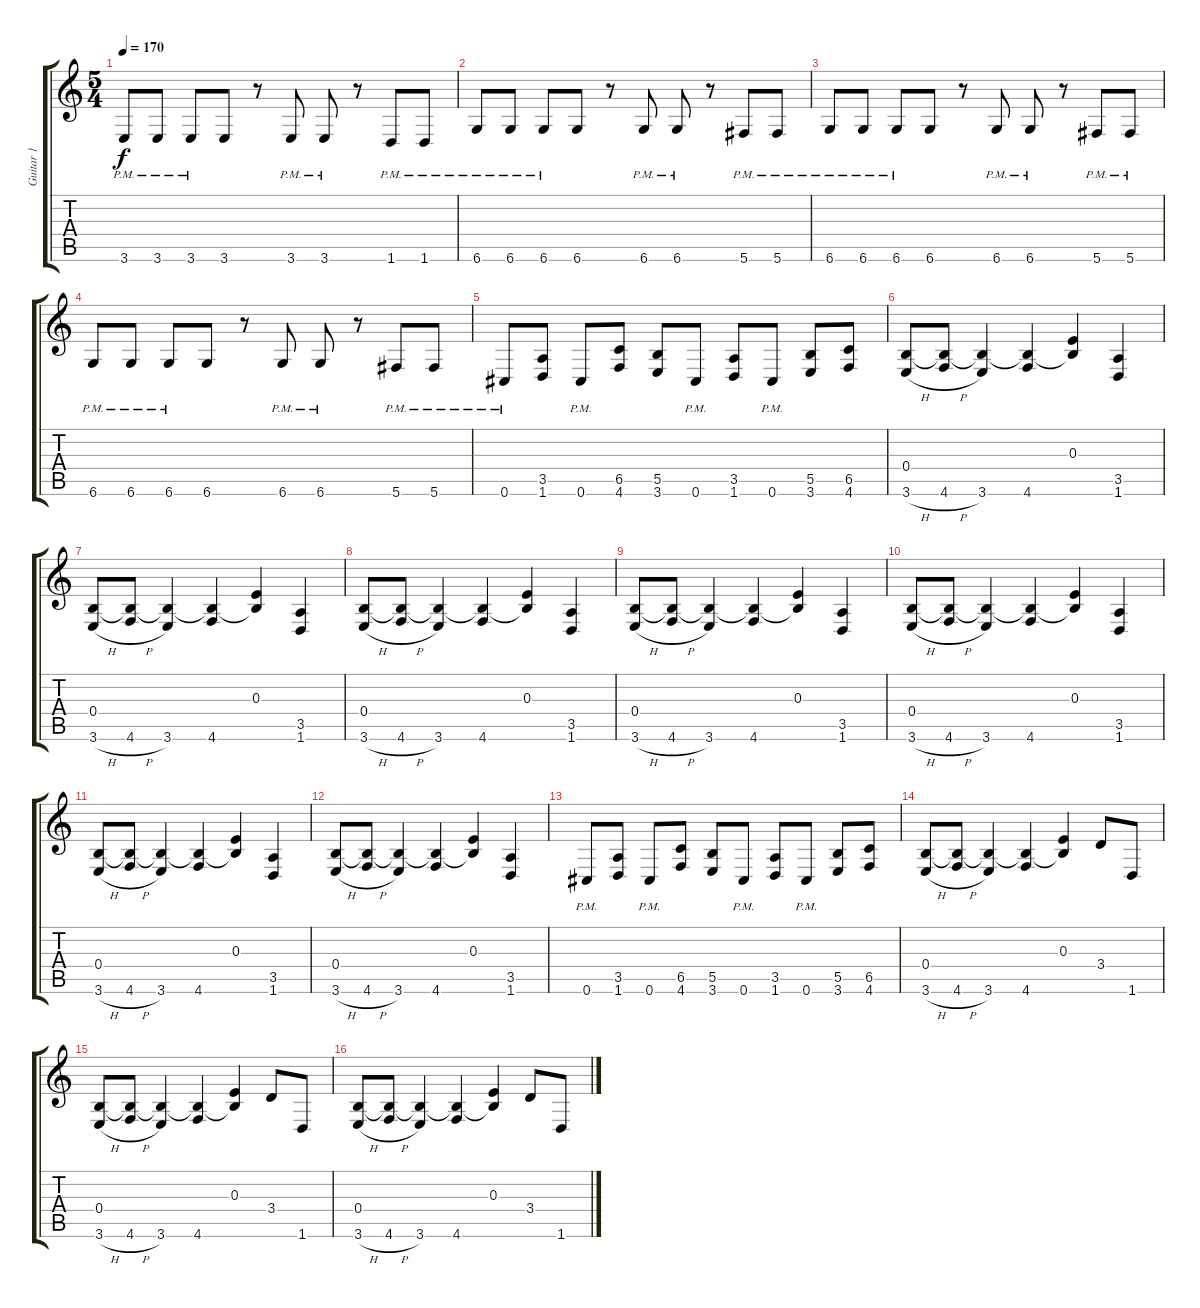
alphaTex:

\track ("Guitar 1" "Guitar 1") {instrument distortionguitar}
\staff {score tabs}
\tuning (Db4 Ab3 E3 B2 Gb2 Db2) {hide}
\ts (5 4)
\tempo 170
\clef g2
\ks c
3.6{pm}.8{dy f beam merge} 3.6{pm}.8{beam split} 3.6{pm}.8 3.6.8 r.8 3.6{pm}.8 3.6{pm}.8 r.8 1.6{pm}.8 1.6{pm}.8 |
6.6{pm}.8{beam merge} 6.6{pm}.8{beam split} 6.6{pm}.8 6.6.8 r.8 6.6{pm}.8 6.6{pm}.8 r.8 5.6{pm}.8 5.6{pm}.8 |
6.6{pm}.8{beam merge} 6.6{pm}.8{beam split} 6.6{pm}.8 6.6.8 r.8 6.6{pm}.8 6.6{pm}.8 r.8 5.6{pm}.8 5.6{pm}.8 |
6.6{pm}.8{beam merge} 6.6{pm}.8{beam split} 6.6{pm}.8 6.6.8 r.8 6.6{pm}.8 6.6{pm}.8 r.8 5.6{pm}.8 5.6{pm}.8 |
0.6{pm}.8 (3.5 1.6).8 0.6{pm}.8 (6.5 4.6).8 (5.5 3.6).8 0.6{pm}.8 (3.5 1.6).8 0.6{pm}.8 (5.5 3.6).8 (6.5 4.6).8 |
(0.4 3.6{h}).8 (0.4{t} 4.6{h}).8 (0.4{t} 3.6).4 (0.4{t} 4.6).4 (0.3 0.4{t}).4 (3.5 1.6).4 |
(0.4 3.6{h}).8 (0.4{t} 4.6{h}).8 (0.4{t} 3.6).4 (0.4{t} 4.6).4 (0.3 0.4{t}).4 (3.5 1.6).4 |
(0.4 3.6{h}).8 (0.4{t} 4.6{h}).8 (0.4{t} 3.6).4 (0.4{t} 4.6).4 (0.3 0.4{t}).4 (3.5 1.6).4 |
(0.4 3.6{h}).8 (0.4{t} 4.6{h}).8 (0.4{t} 3.6).4 (0.4{t} 4.6).4 (0.3 0.4{t}).4 (3.5 1.6).4 |
(0.4 3.6{h}).8 (0.4{t} 4.6{h}).8 (0.4{t} 3.6).4 (0.4{t} 4.6).4 (0.3 0.4{t}).4 (3.5 1.6).4 |
(0.4 3.6{h}).8 (0.4{t} 4.6{h}).8 (0.4{t} 3.6).4 (0.4{t} 4.6).4 (0.3 0.4{t}).4 (3.5 1.6).4 |
(0.4 3.6{h}).8 (0.4{t} 4.6{h}).8 (0.4{t} 3.6).4 (0.4{t} 4.6).4 (0.3 0.4{t}).4 (3.5 1.6).4 |
0.6{pm}.8 (3.5 1.6).8 0.6{pm}.8 (6.5 4.6).8 (5.5 3.6).8 0.6{pm}.8 (3.5 1.6).8 0.6{pm}.8 (5.5 3.6).8 (6.5 4.6).8 |
(0.4 3.6{h}).8 (0.4{t} 4.6{h}).8 (0.4{t} 3.6).4 (0.4{t} 4.6).4 (0.3 0.4{t}).4 3.4.8 1.6.8 |
(0.4 3.6{h}).8 (0.4{t} 4.6{h}).8 (0.4{t} 3.6).4 (0.4{t} 4.6).4 (0.3 0.4{t}).4 3.4.8 1.6.8 |
(0.4 3.6{h}).8 (0.4{t} 4.6{h}).8 (0.4{t} 3.6).4 (0.4{t} 4.6).4 (0.3 0.4{t}).4 3.4.8 1.6.8
